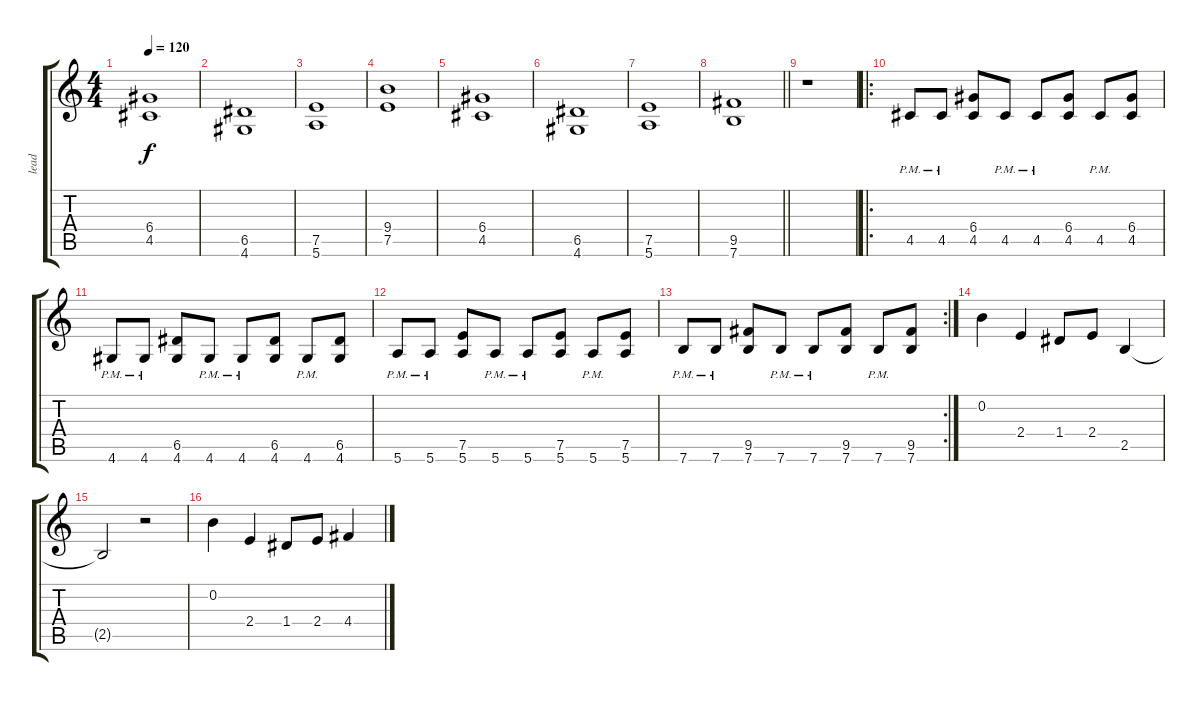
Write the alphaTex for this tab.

\track ("lead" "lead") {instrument overdrivenguitar}
\staff {score tabs}
\tuning (E4 B3 G3 D3 A2 E2) {hide}
\ts (4 4)
\tempo 120
\clef g2
\ks c
(6.4 4.5).1{dy f} |
(6.5 4.6).1 |
(7.5 5.6).1 |
(9.4 7.5).1 |
(6.4 4.5).1 |
(6.5 4.6).1 |
(7.5 5.6).1 |
\barLineRight lightlight
(9.5 7.6).1 |
r.1 |
\ro
4.5{pm}.8 4.5{pm}.8 (6.4 4.5).8 4.5{pm}.8 4.5{pm}.8 (6.4 4.5).8 4.5{pm}.8 (6.4 4.5).8 |
4.6{pm}.8 4.6{pm}.8 (6.5 4.6).8 4.6{pm}.8 4.6{pm}.8 (6.5 4.6).8 4.6{pm}.8 (6.5 4.6).8 |
5.6{pm}.8 5.6{pm}.8 (7.5 5.6).8 5.6{pm}.8 5.6{pm}.8 (7.5 5.6).8 5.6{pm}.8 (7.5 5.6).8 |
\rc 2
7.6{pm}.8 7.6{pm}.8 (9.5 7.6).8 7.6{pm}.8 7.6{pm}.8 (9.5 7.6).8 7.6{pm}.8 (9.5 7.6).8 |
0.2.4 2.4.4 1.4.8 2.4.8 2.5.4 |
2.5{t}.2 r.2 |
0.2.4 2.4.4 1.4.8 2.4.8 4.4.4
